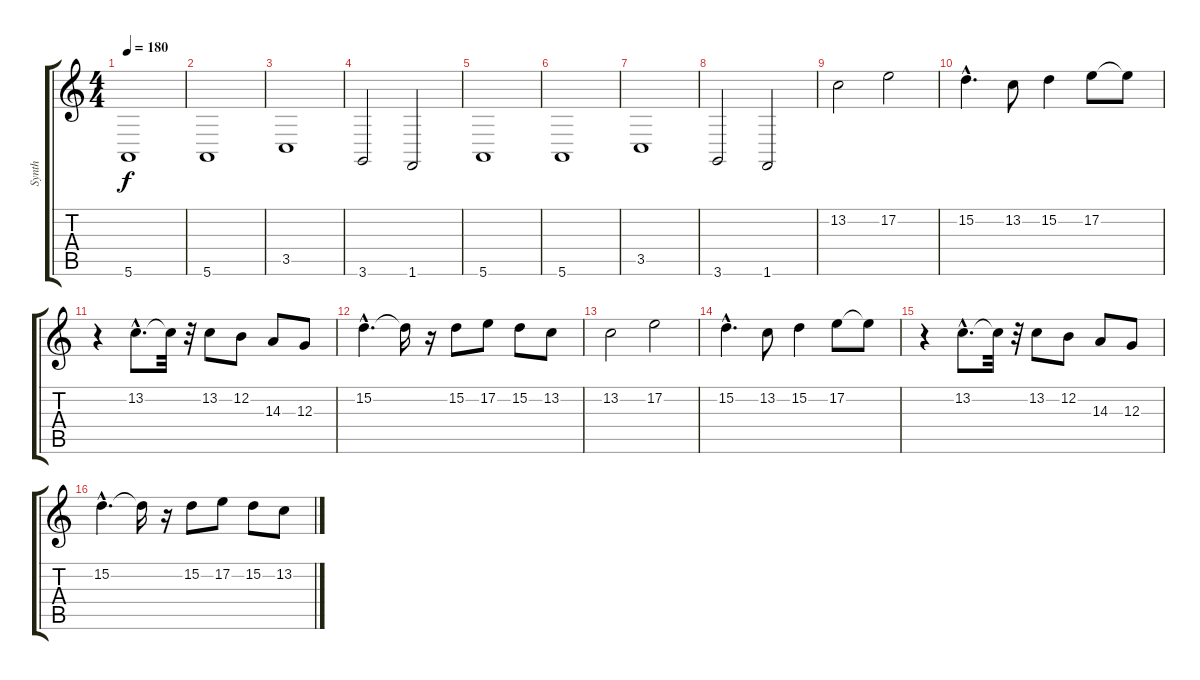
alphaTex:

\track ("Synth" "Synth") {instrument synthbrass2}
\staff {score tabs}
\tuning (E4 B3 G3 D3 A2 E2) {hide}
\ts (4 4)
\tempo 180
\clef g2
\ks c
5.6.1{dy f} |
5.6.1 |
3.5.1 |
3.6.2 1.6.2 |
5.6.1 |
5.6.1 |
3.5.1 |
3.6.2 1.6.2 |
13.2.2{instrument pad1newage} 17.2.2 |
15.2{hac}.4{d} 13.2.8 15.2.4 17.2.8 17.2{t}.8 |
r.4 13.2{hac}.8{d} 13.2{t}.32 r.32 13.2.8 12.2.8 14.3.8 12.3.8 |
15.2{hac}.4{d} 15.2{t}.16 r.16 15.2.8 17.2.8 15.2.8 13.2.8 |
13.2.2 17.2.2 |
15.2{hac}.4{d} 13.2.8 15.2.4 17.2.8 17.2{t}.8 |
r.4 13.2{hac}.8{d} 13.2{t}.32 r.32 13.2.8 12.2.8 14.3.8 12.3.8 |
15.2{hac}.4{d} 15.2{t}.16 r.16 15.2.8 17.2.8 15.2.8 13.2.8
